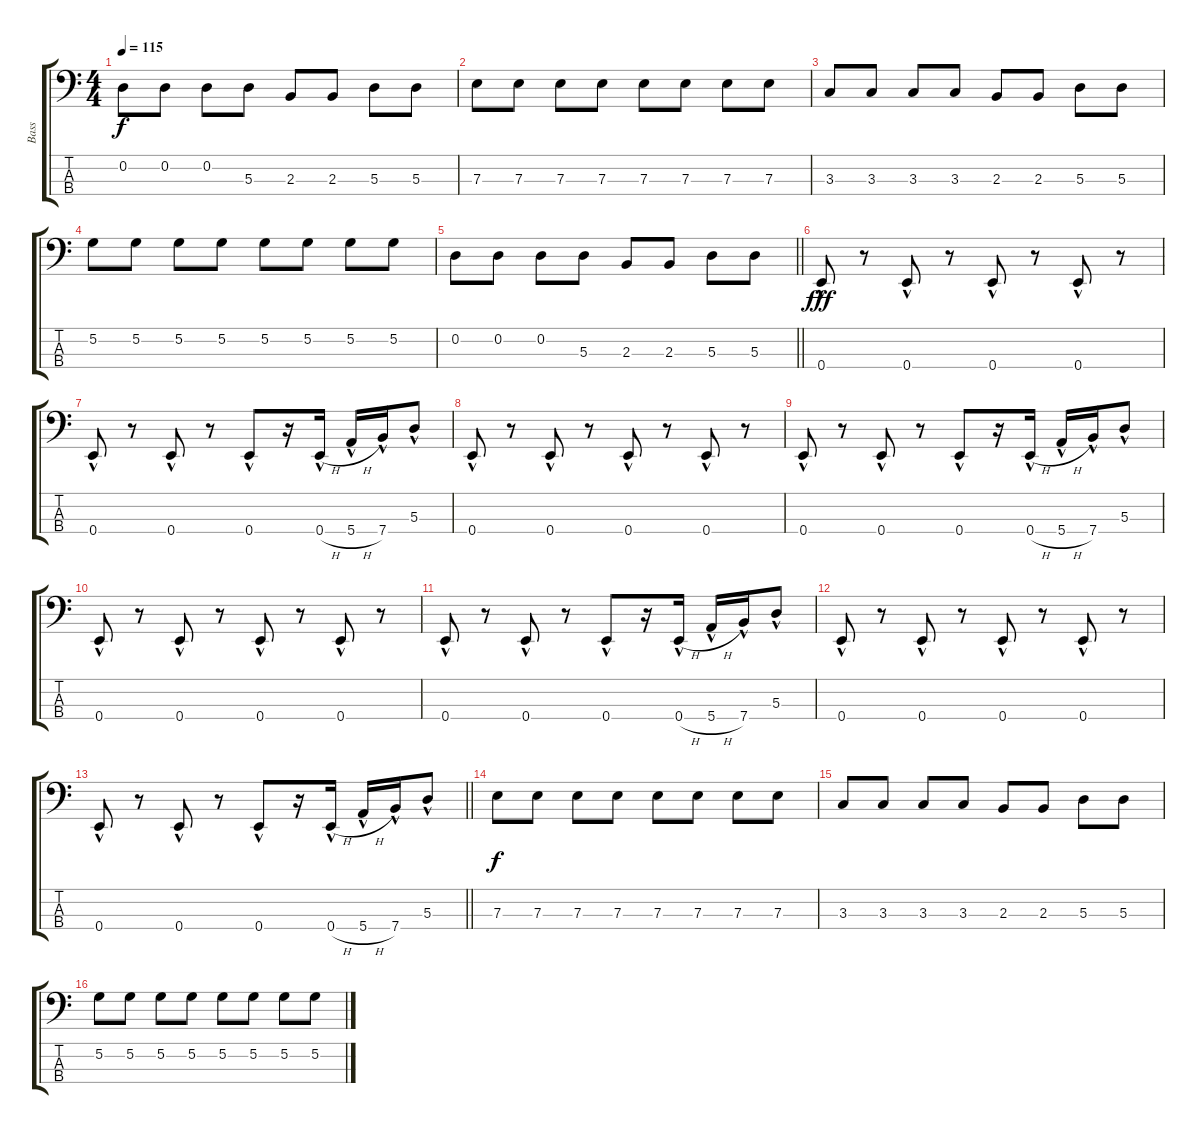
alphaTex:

\track ("Bass" "Bass") {instrument electricbassfinger}
\staff {score tabs}
\tuning (G2 D2 A1 E1) {hide}
\ts (4 4)
\tempo 115
\clef f4
\ks c
0.2.8{dy f} 0.2.8 0.2.8 5.3.8 2.3.8 2.3.8 5.3.8 5.3.8 |
7.3.8 7.3.8 7.3.8 7.3.8 7.3.8 7.3.8 7.3.8 7.3.8 |
3.3.8 3.3.8 3.3.8 3.3.8 2.3.8 2.3.8 5.3.8 5.3.8 |
5.2.8 5.2.8 5.2.8 5.2.8 5.2.8 5.2.8 5.2.8 5.2.8 |
\barLineRight lightlight
0.2.8 0.2.8 0.2.8 5.3.8 2.3.8 2.3.8 5.3.8 5.3.8 |
0.4{hac}.8{dy fff} r.8 0.4{hac}.8 r.8 0.4{hac}.8 r.8 0.4{hac}.8 r.8 |
0.4{hac}.8 r.8 0.4{hac}.8 r.8 0.4{hac}.8 r.16 0.4{h hac}.16 5.4{h hac}.16 7.4{hac}.16 5.3{hac}.8 |
0.4{hac}.8 r.8 0.4{hac}.8 r.8 0.4{hac}.8 r.8 0.4{hac}.8 r.8 |
0.4{hac}.8 r.8 0.4{hac}.8 r.8 0.4{hac}.8 r.16 0.4{h hac}.16 5.4{h hac}.16 7.4{hac}.16 5.3{hac}.8 |
0.4{hac}.8 r.8 0.4{hac}.8 r.8 0.4{hac}.8 r.8 0.4{hac}.8 r.8 |
0.4{hac}.8 r.8 0.4{hac}.8 r.8 0.4{hac}.8 r.16 0.4{h hac}.16 5.4{h hac}.16 7.4{hac}.16 5.3{hac}.8 |
0.4{hac}.8 r.8 0.4{hac}.8 r.8 0.4{hac}.8 r.8 0.4{hac}.8 r.8 |
\barLineRight lightlight
0.4{hac}.8 r.8 0.4{hac}.8 r.8 0.4{hac}.8 r.16 0.4{h hac}.16 5.4{h hac}.16 7.4{hac}.16 5.3{hac}.8 |
7.3.8{dy f} 7.3.8 7.3.8 7.3.8 7.3.8 7.3.8 7.3.8 7.3.8 |
3.3.8 3.3.8 3.3.8 3.3.8 2.3.8 2.3.8 5.3.8 5.3.8 |
5.2.8 5.2.8 5.2.8 5.2.8 5.2.8 5.2.8 5.2.8 5.2.8
